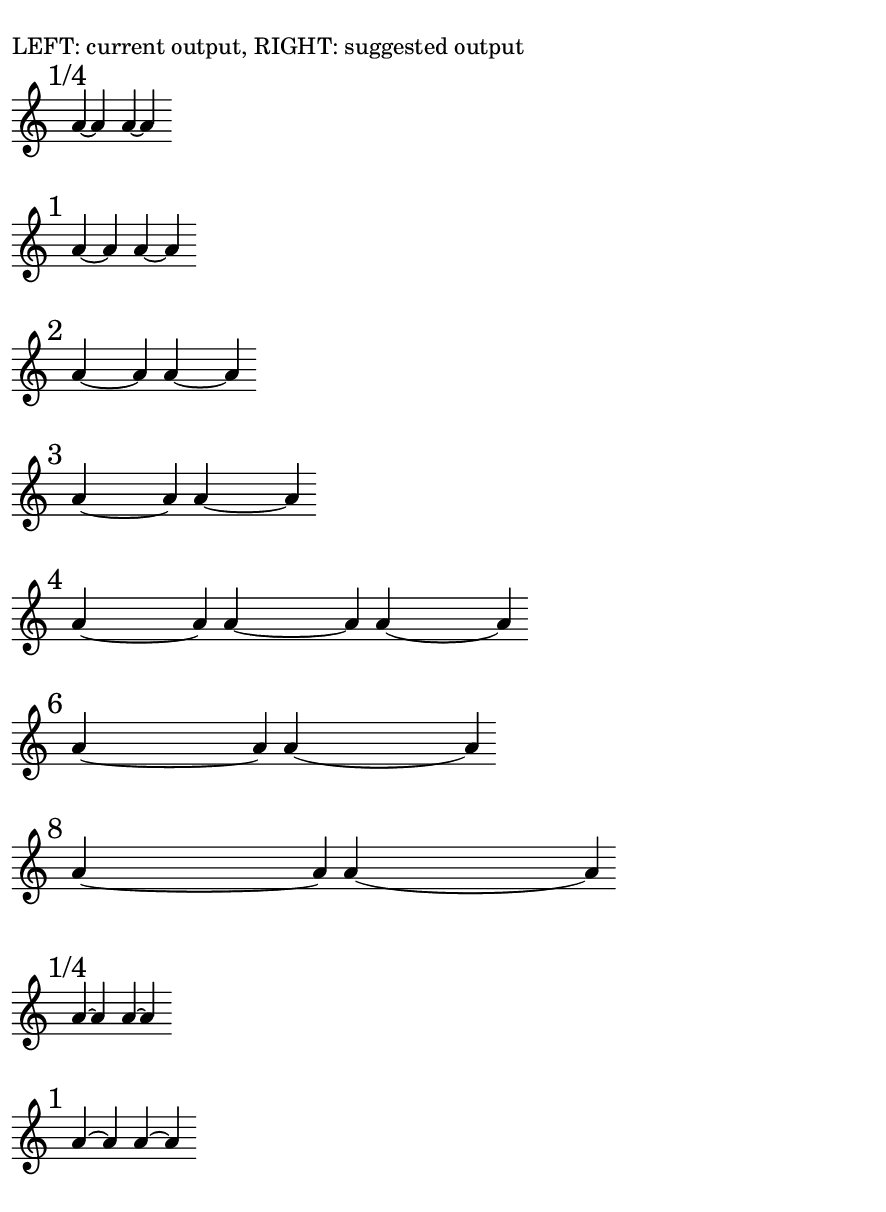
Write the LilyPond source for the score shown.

\version "2.16.2"

\include "../tests/global-settings.ily"

\markup { LEFT: current output, RIGHT: suggested output }

\layout {
  % make sure that note spacing won't change (as we rely
  % on spacer rests, not explicit offsets, to put notes apart)
  \override Score.SpacingSpanner #'common-shortest-duration =
  #(ly:make-moment 10 53)
}

\transpose d a
\new Staff {
  \stemUp
  \tieDown

  \mark "1/4"
  d'4*1/4 ~ d'4
  \tie-cps #'((0.888 . -1.22) (1.132 . -1.55) (1.813 . -1.55) (2.057 . -1.22))
  d'4*1/4 ~ d'4
  \br

  \mark "1"
  d'4 ~ d'4
  \tie-cps #'((0.988 . -1.22) (1.446 . -1.7) (2.579 . -1.7) (3.037 . -1.22))
  d'4 ~ d'4
  \br

  \mark "2"
  d'4 ~ s4 d'4
  \tie-cps #'((0.988 . -1.22) (1.817 . -1.88) (5.108 . -1.88) (5.937 . -1.22))
  d'4 ~ s4 d'4
  \br

  \mark "3"
  d'4 ~ s2 d'4
  \tie-cps #'((0.988 . -1.22) (2.166 . -1.92) (7.552 . -1.92) (8.837 . -1.22))
  d'4 ~ s2 d'4
  \br

  \mark "4"
  d'4 ~ s2. d'4
  \tie-cps #'((0.988 . -1.17) (2.67 . -1.96) (10.35 . -1.96) (11.72 . -1.17))
  d'4 ~ s2. d'4
  \tie-cps #'((0.988 . -1.37) (2.77 . -2.6) (10.25 . -2.6) (11.72 . -1.37))
  d'4 ~ s2. d'4
  \br

  \mark "6"
  d'4 ~ s1 s4 d'4
  \tie-cps #'((0.988 . -1.32) (3.688 . -2.7) (14.6 . -2.7) (17.4 . -1.32))
  d'4 ~ s1 s4 d'4
  \br

  \mark "8"
  d'4 ~ s1.. d'4
  \shape Tie #'((0.3 . 0.3)(2 . -0.3)(-2.15 . -0.3)(-0.45 . 0.3))
  d'4 ~ s1.. d'4
  \br
}

\transpose d a
\new Staff {
  \stemUp
  \tieUp

  \mark "1/4"
  d'4*1/4 ~ d'4
  \tie-cps #'((1.504 . 0.22) (1.687 . 0.45) (2.065 . 0.45) (2.248 . 0.22))
  d'4*1/4 ~ d'4
  \br

  \mark "1"
  d'4 ~ d'4
  \tie-cps #'((1.554 . 0.22) (1.951 . 0.67) (2.931 . 0.67) (3.328 . 0.22))
  d'4 ~ d'4
  \br
}
